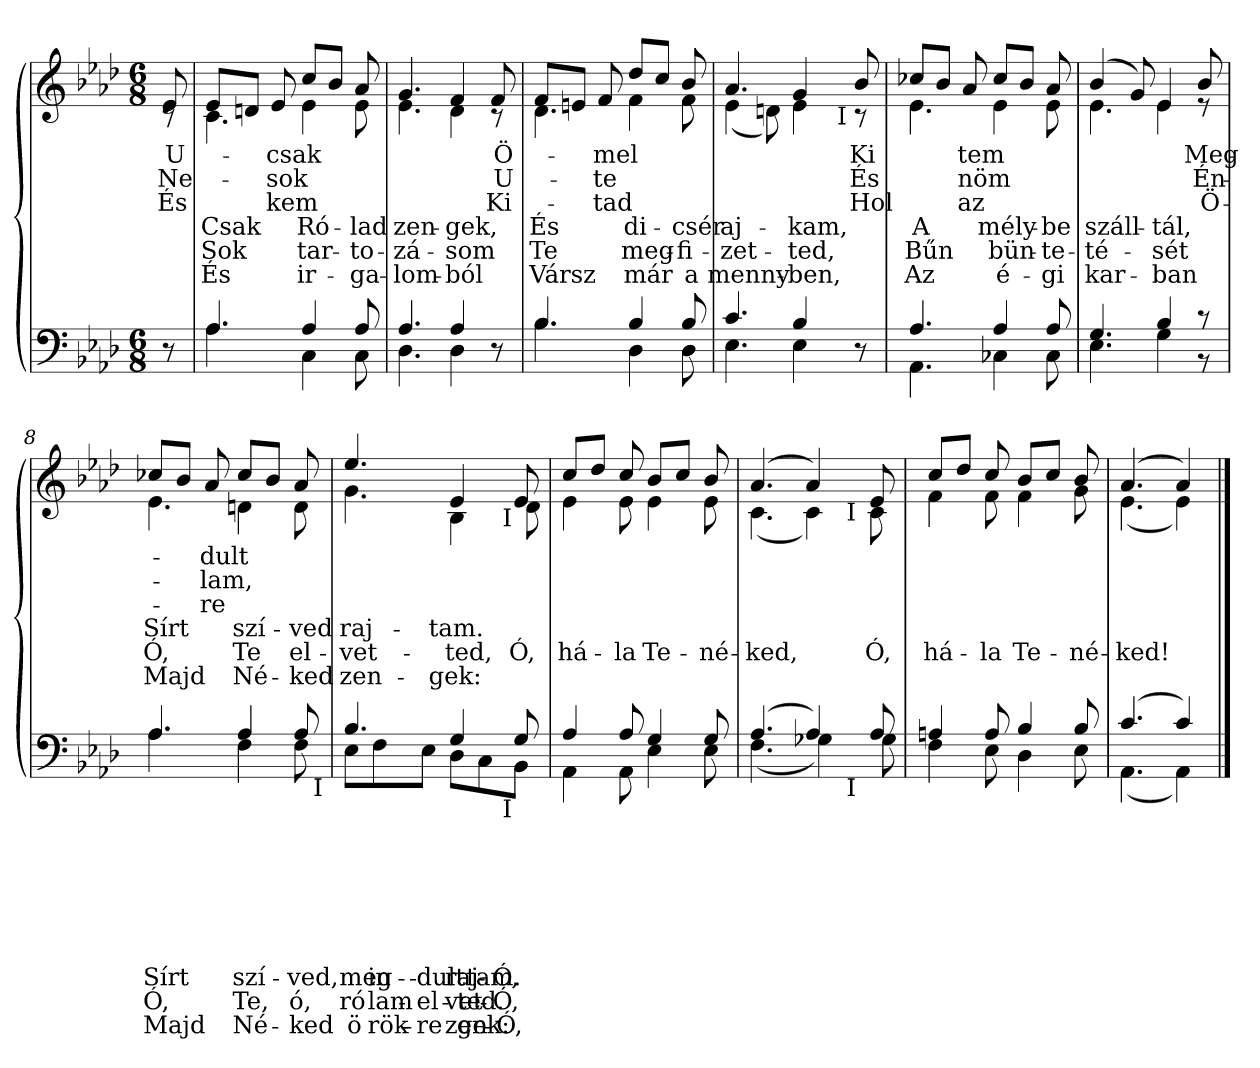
**kern	**text	**text	**text	**text	**text	**text	**text	**text	**text	**kern	**text	**text	**text	**text	**text	**text
*part2	*part2	*part2	*part2	*part2	*part2	*part2	*part2	*part2	*part2	*part1	*part1	*part1	*part1	*part1	*part1	*part1
*staff2	*staff2	*staff2	*staff2	*staff2	*staff2	*staff2	*staff2	*staff2	*staff2	*staff1	*staff1	*staff1	*staff1	*staff1	*staff1	*staff1
*clefF4	*	*	*	*	*	*	*	*	*	*clefG2	*	*	*	*	*	*
*k[b-e-a-d-]	*	*	*	*	*	*	*	*	*	*k[b-e-a-d-]	*	*	*	*	*	*
*A-:	*	*	*	*	*	*	*	*	*	*A-:	*	*	*	*	*	*
*M6/8	*	*	*	*	*	*	*	*	*	*M6/8	*	*	*	*	*	*
=1	=1	=1	=1	=1	=1	=1	=1	=1	=1	=1	=1	=1	=1	=1	=1	=1
!	!	!	!	!	!	!	!	!	!	!LO:TX:a:t=.	!	!	!	!	!	!
!	!	!	!	!	!	!	!	!	!	!LO:TX:a:t== 48	!	!	!	!	!	!
!	!	!	!	!	!	!	!	!	!	!	!LO:LY:a	!LO:LY:a	!LO:LY:a	!	!	!
*	*	*	*	*	*	*	*	*	*	*^	*	*	*	*	*	*
8r	.	.	.	.	.	.	.	.	.	8e-/	8rB	U-	Ne-	És	.	.	.
=2	=2	=2	=2	=2	=2	=2	=2	=2	=2	=2	=2	=2	=2	=2	=2	=2	=2
*^	*	*	*	*	*	*	*	*	*	*	*	*	*	*	*	*	*
!	!	!	!	!	!	!	!	!	!	!	!	!	!LO:LY:a	!LO:LY:a	!LO:LY:a	!	!	!
!	!	!	!	!	!	!	!	!	!	!	!	!	!	!	!	!LO:LY:b	!LO:LY:b	!LO:LY:b
4.A-/	4.A-\	.	.	.	.	.	.	.	.	.	8e-/L	4.c\	.	.	.	Csak	Sok	És
.	.	.	.	.	.	.	.	.	.	.	8dn/J	.	.	.	.	.	.	.
!	!	!	!	!	!	!	!	!	!	!	!	!	!LO:LY:a	!LO:LY:a	!LO:LY:a	!	!	!
.	.	.	.	.	.	.	.	.	.	.	8e-/	.	csak	sok	-kem	.	.	.
!	!	!	!	!	!	!	!	!	!	!	!	!	!LO:LY:a	!LO:LY:a	!LO:LY:a	!	!	!
!	!	!	!	!	!	!	!	!	!	!	!	!	!	!	!	!LO:LY:b	!LO:LY:b	!LO:LY:b
4A-/	4C\	.	.	.	.	.	.	.	.	.	8cc/L	4e-\	.	.	.	Ró-	tar-	ir-
.	.	.	.	.	.	.	.	.	.	.	8b-/J	.	.	.	.	.	.	.
!	!	!	!	!	!	!	!	!	!	!	!	!	!LO:LY:a	!LO:LY:a	!LO:LY:a	!	!	!
!	!	!	!	!	!	!	!	!	!	!	!	!	!	!	!	!LO:LY:b	!LO:LY:b	!LO:LY:b
8A-/	8C\	.	.	.	.	.	.	.	.	.	8a-/	8e-\	.	.	.	-lad	-to-	-ga-
=3	=3	=3	=3	=3	=3	=3	=3	=3	=3	=3	=3	=3	=3	=3	=3	=3	=3	=3
!	!	!	!	!	!	!	!	!	!	!	!	!	!LO:LY:a	!LO:LY:a	!LO:LY:a	!	!	!
!	!	!	!	!	!	!	!	!	!	!	!	!	!	!	!	!LO:LY:b	!LO:LY:b	!LO:LY:b
4.A-/	4.D-\	.	.	.	.	.	.	.	.	.	4.g/	4.e-\	.	.	.	zen-	-zá-	-lom-
!	!	!	!	!	!	!	!	!	!	!	!	!	!LO:LY:a	!LO:LY:a	!LO:LY:a	!	!	!
!	!	!	!	!	!	!	!	!	!	!	!	!	!	!	!	!LO:LY:b	!LO:LY:b	!LO:LY:b
4A-/	4D-\	.	.	.	.	.	.	.	.	.	4f/	4d-\	.	.	.	-gek,	-som	-ból
!	!	!	!	!	!	!	!	!	!	!	!	!	!LO:LY:a	!LO:LY:a	!LO:LY:a	!	!	!
8ryy	8r	.	.	.	.	.	.	.	.	.	8f/	8rB	Ö-	U-	Ki-	.	.	.
=4	=4	=4	=4	=4	=4	=4	=4	=4	=4	=4	=4	=4	=4	=4	=4	=4	=4	=4
!	!	!	!	!	!	!	!	!	!	!	!	!	!LO:LY:a	!LO:LY:a	!LO:LY:a	!	!	!
!	!	!	!	!	!	!	!	!	!	!	!	!	!	!	!	!LO:LY:b	!LO:LY:b	!LO:LY:b
4.B-/	4.B-\	.	.	.	.	.	.	.	.	.	8f/L	4.d-\	.	.	.	És	Te	Vársz
.	.	.	.	.	.	.	.	.	.	.	8en/J	.	.	.	.	.	.	.
!	!	!	!	!	!	!	!	!	!	!	!	!	!LO:LY:a	!LO:LY:a	!LO:LY:a	!	!	!
.	.	.	.	.	.	.	.	.	.	.	8f/	.	-mel	te	-tad	.	.	.
!	!	!	!	!	!	!	!	!	!	!	!	!	!LO:LY:a	!LO:LY:a	!LO:LY:a	!	!	!
!	!	!	!	!	!	!	!	!	!	!	!	!	!	!	!	!LO:LY:b	!LO:LY:b	!LO:LY:b
4B-/	4D-\	.	.	.	.	.	.	.	.	.	8dd-/L	4f\	.	.	.	di-	meg-	már
.	.	.	.	.	.	.	.	.	.	.	8cc/J	.	.	.	.	.	.	.
!	!	!	!	!	!	!	!	!	!	!	!	!	!LO:LY:a	!LO:LY:a	!LO:LY:a	!	!	!
!	!	!	!	!	!	!	!	!	!	!	!	!	!	!	!	!LO:LY:b	!LO:LY:b	!LO:LY:b
8B-/	8D-\	.	.	.	.	.	.	.	.	.	8b-/	8f\	.	.	.	-csér	-fi-	a
*	*	*	*	*	*	*	*	*	*	*	*v	*v	*	*	*	*	*	*
=5	=5	=5	=5	=5	=5	=5	=5	=5	=5	=5	=5	=5	=5	=5	=5	=5	=5
*	*	*	*	*	*	*	*	*	*	*	*^	*	*	*	*	*	*
!	!	!	!	!	!	!	!	!	!	!	!	!	!LO:LY:a	!LO:LY:a	!LO:LY:a	!	!	!
!	!	!	!	!	!	!	!	!	!	!	!	!	!	!	!	!LO:LY:b	!LO:LY:b	!LO:LY:b
*	*	*	*	*	*	*	*	*	*	*	*	*^	*	*	*	*	*	*
4.c/	4.E-\	.	.	.	.	.	.	.	.	.	4.a-/	(<4e-\	2ryy	.	.	.	aj-	-zet-	menny-
.	.	.	.	.	.	.	.	.	.	.	.	8dn\)	.	.	.	.	.	.	.
!	!	!	!	!	!	!	!	!	!	!	!	!	!	!LO:LY:a	!LO:LY:a	!LO:LY:a	!	!	!
!	!	!	!	!	!	!	!	!	!	!	!	!	!	!	!	!	!LO:LY:b	!LO:LY:b	!LO:LY:b
4B-/	4E-\	.	.	.	.	.	.	.	.	.	4g/	4e-\	.	.	.	.	-kam,	-ted,	-ben,
.	.	.	.	.	.	.	.	.	.	.	.	.	16ryy	.	.	.	.	.	.
!	!	!	!	!	!	!	!	!	!	!	!	!	!LO:TX:b:t=I	!	!	!	!	!	!
.	.	.	.	.	.	.	.	.	.	.	.	.	8.ryy	.	.	.	.	.	.
!	!	!	!	!	!	!	!	!	!	!	!	!	!	!LO:LY:a	!LO:LY:a	!LO:LY:a	!	!	!
8ryy	8r	.	.	.	.	.	.	.	.	.	8b-/	8rB	.	Ki	És	Hol	.	.	.
*	*	*	*	*	*	*	*	*	*	*	*v	*v	*v	*	*	*	*	*	*
!!LO:LB:g=z
=6	=6	=6	=6	=6	=6	=6	=6	=6	=6	=6	=6	=6	=6	=6	=6	=6	=6
*	*	*	*	*	*	*	*	*	*	*	*^	*	*	*	*	*	*
*	*	*	*	*	*	*	*	*	*	*	*	*^	*	*	*	*	*	*
!	!	!	!	!	!	!	!	!	!	!	!	!	!	!LO:LY:a	!LO:LY:a	!LO:LY:a	!	!	!
*	*	*	*	*	*	*	*	*	*	*	*	*v	*v	*	*	*	*	*	*
*	*	*	*	*	*	*	*	*	*	*	*	*^	*	*	*	*	*	*
!	!	!	!	!	!	!	!	!	!	!	!	!	!	!	!	!	!LO:LY:b	!LO:LY:b	!LO:LY:b
*	*	*	*	*	*	*	*	*	*	*	*	*v	*v	*	*	*	*	*	*
4.A-/	4.AA-\	.	.	.	.	.	.	.	.	.	8cc-X/L	4.e-\	.	.	.	A	Bűn	Az
.	.	.	.	.	.	.	.	.	.	.	8b-/J	.	.	.	.	.	.	.
!	!	!	!	!	!	!	!	!	!	!	!	!	!LO:LY:a	!LO:LY:a	!LO:LY:a	!	!	!
.	.	.	.	.	.	.	.	.	.	.	8a-/	.	-tem	-nöm	az	.	.	.
!	!	!	!	!	!	!	!	!	!	!	!	!	!LO:LY:a	!LO:LY:a	!LO:LY:a	!	!	!
!	!	!	!	!	!	!	!	!	!	!	!	!	!	!	!	!LO:LY:b	!LO:LY:b	!LO:LY:b
4A-/	4C-X\	.	.	.	.	.	.	.	.	.	8cc-/L	4e-\	.	.	.	mély-	bün-	é-
.	.	.	.	.	.	.	.	.	.	.	8b-/J	.	.	.	.	.	.	.
!	!	!	!	!	!	!	!	!	!	!	!	!	!LO:LY:a	!LO:LY:a	!LO:LY:a	!	!	!
!	!	!	!	!	!	!	!	!	!	!	!	!	!	!	!	!LO:LY:b	!LO:LY:b	!LO:LY:b
8A-/	8C-\	.	.	.	.	.	.	.	.	.	8a-/	8e-\	.	.	.	-be	-te-	-gi
=7	=7	=7	=7	=7	=7	=7	=7	=7	=7	=7	=7	=7	=7	=7	=7	=7	=7	=7
!	!	!	!	!	!	!	!	!	!	!	!	!	!LO:LY:a	!LO:LY:a	!LO:LY:a	!	!	!
!	!	!	!	!	!	!	!	!	!	!	!	!	!	!	!	!LO:LY:b	!LO:LY:b	!LO:LY:b
4.G/	4.E-\	.	.	.	.	.	.	.	.	.	(>4b-/	4.e-\	.	.	.	száll-	-té-	kar-
.	.	.	.	.	.	.	.	.	.	.	8g/)	.	.	.	.	.	.	.
!	!	!	!	!	!	!	!	!	!	!	!	!	!LO:LY:a	!LO:LY:a	!LO:LY:a	!	!	!
!	!	!	!	!	!	!	!	!	!	!	!	!	!	!	!	!LO:LY:b	!LO:LY:b	!LO:LY:b
4B-/	4G\	.	.	.	.	.	.	.	.	.	4e-/	4e-\	.	.	.	-tál,	-sét	-ban
!	!	!	!	!	!	!	!	!	!	!	!	!	!LO:LY:a	!LO:LY:a	!LO:LY:a	!	!	!
8r	8r	.	.	.	.	.	.	.	.	.	8b-/	8re	Meg-	Én-	Ö-	.	.	.
=8	=8	=8	=8	=8	=8	=8	=8	=8	=8	=8	=8	=8	=8	=8	=8	=8	=8	=8
!	!	!	!	!	!	!	!	!LO:LY:b	!LO:LY:b	!LO:LY:b	!	!	!	!	!	!	!	!
!	!	!	!	!	!	!	!	!	!	!	!	!	!LO:LY:a	!LO:LY:a	!LO:LY:a	!	!	!
!	!	!	!	!	!	!	!	!	!	!	!	!	!	!	!	!LO:LY:b	!LO:LY:b	!LO:LY:b
*	*^	*	*	*	*	*	*	*	*	*	*	*	*	*	*	*	*	*
4.A-/	4.A-\	2ryy	.	.	.	.	.	.	Sírt	Ó,	Majd	8cc-X/L	4.e-\	.	.	.	Sírt	Ó,	Majd
.	.	.	.	.	.	.	.	.	.	.	.	8b-/J	.	.	.	.	.	.	.
!	!	!	!	!	!	!	!	!	!	!	!	!	!	!LO:LY:a	!LO:LY:a	!LO:LY:a	!	!	!
.	.	.	.	.	.	.	.	.	.	.	.	8a-/	.	-dult	-lam,	-re	.	.	.
!	!	!	!	!	!	!	!	!	!LO:LY:b	!LO:LY:b	!LO:LY:b	!	!	!	!	!	!	!	!
!	!	!	!	!	!	!	!	!	!	!	!	!	!	!LO:LY:a	!LO:LY:a	!LO:LY:a	!	!	!
!	!	!	!	!	!	!	!	!	!	!	!	!	!	!	!	!	!LO:LY:b	!LO:LY:b	!LO:LY:b
4A-/	4F\	.	.	.	.	.	.	.	szí-	Te,	Né-	8cc-/L	4dn\	.	.	.	szí-	Te	Né-
.	.	8.ryy	.	.	.	.	.	.	.	.	.	8b-/J	.	.	.	.	.	.	.
!	!	!	!	!	!	!	!	!	!LO:LY:b	!LO:LY:b	!LO:LY:b	!	!	!	!	!	!	!	!
!	!	!	!	!	!	!	!	!	!	!	!	!	!	!LO:LY:a	!LO:LY:a	!LO:LY:a	!	!	!
!	!	!	!	!	!	!	!	!	!	!	!	!	!	!	!	!	!LO:LY:b	!LO:LY:b	!LO:LY:b
8A-/	8F\	.	.	.	.	.	.	.	-ved,	ó,	-ked	8a-/	8d\	.	.	.	-ved	el-	-ked
!	!	!LO:TX:b:t=I	!	!	!	!	!	!	!	!	!	!	!	!	!	!	!	!	!
.	.	16ryy	.	.	.	.	.	.	.	.	.	.	.	.	.	.	.	.	.
*	*	*	*	*	*	*	*	*	*	*	*	*v	*v	*	*	*	*	*	*
=9	=9	=9	=9	=9	=9	=9	=9	=9	=9	=9	=9	=9	=9	=9	=9	=9	=9	=9
*	*	*	*	*	*	*	*	*	*	*	*	*^	*	*	*	*	*	*
!	!	!	!	!	!	!	!	!	!LO:LY:b	!LO:LY:b	!LO:LY:b	!	!	!	!	!	!	!	!
*	*	*	*	*	*	*	*	*	*	*	*	*v	*v	*	*	*	*	*	*
*	*	*	*	*	*	*	*	*	*	*	*	*^	*	*	*	*	*	*
!	!	!	!	!	!	!	!	!	!	!	!	!	!	!LO:LY:a	!LO:LY:a	!LO:LY:a	!	!	!
!	!	!	!	!	!	!	!	!	!	!	!	!	!	!	!	!	!LO:LY:b	!LO:LY:b	!LO:LY:b
*	*	*	*	*	*	*	*	*	*	*	*	*	*^	*	*	*	*	*	*
4.B-/	8E-\L	2ryy	.	.	.	.	.	.	meg-	ró-	ö-	4.ee-/	4.g\	2ryy	.	.	.	raj-	-vet-	zen-
!	!	!	!	!	!	!	!	!	!LO:LY:b	!LO:LY:b	!LO:LY:b	!	!	!	!	!	!	!	!	!
.	8F\	.	.	.	.	.	.	.	-in-	-lam	-rök-	.	.	.	.	.	.	.	.	.
!	!	!	!	!	!	!	!	!	!LO:LY:b	!LO:LY:b	!LO:LY:b	!	!	!	!	!	!	!	!	!
.	8E-\J	.	.	.	.	.	.	.	-dult	el-	-re	.	.	.	.	.	.	.	.	.
!	!	!	!	!	!	!	!	!	!LO:LY:b	!LO:LY:b	!LO:LY:b	!	!	!	!	!	!	!	!	!
!	!	!	!	!	!	!	!	!	!	!	!	!	!	!	!LO:LY:a	!LO:LY:a	!LO:LY:a	!	!	!
!	!	!	!	!	!	!	!	!	!	!	!	!	!	!	!	!	!	!LO:LY:b	!LO:LY:b	!LO:LY:b
4G/	8D-\L	.	.	.	.	.	.	.	raj-	-vet-	zen-	4e-/	4B-\	.	.	.	.	-tam.	-ted,	-gek:
!	!	!	!	!	!	!	!	!	!LO:LY:b	!LO:LY:b	!LO:LY:b	!	!	!	!	!	!	!	!	!
.	8C\	16.ryy	.	.	.	.	.	.	-tam.	-ted.	-gek:	.	.	16.ryy	.	.	.	.	.	.
!	!	!	!	!	!	!	!	!	!	!	!	!	!	!LO:TX:b:t=I	!	!	!	!	!	!
!	!	!LO:TX:b:t=I	!	!	!	!	!	!	!	!	!	!	!	!	!	!	!	!	!	!
.	.	8ryy	.	.	.	.	.	.	.	.	.	.	.	8ryy	.	.	.	.	.	.
!	!	!	!	!	!	!	!	!	!LO:LY:b	!LO:LY:b	!LO:LY:b	!	!	!	!	!	!	!	!	!
!	!	!	!	!	!	!	!	!	!	!	!	!	!	!	!	!LO:LY:a	!	!	!	!
!	!	!	!	!	!	!	!	!	!	!	!	!	!	!	!	!	!	!	!LO:LY:b	!
8G/	8BB-\J	.	.	.	.	.	.	.	Ó,	Ó,	Ó,	8e-/	8d-\	.	.	.	.	.	Ó,	.
.	.	32ryy	.	.	.	.	.	.	.	.	.	.	.	32ryy	.	.	.	.	.	.
*	*v	*v	*	*	*	*	*	*	*	*	*	*	*	*	*	*	*	*	*	*
*	*	*	*	*	*	*	*	*	*	*	*	*v	*v	*	*	*	*	*	*
!!LO:LB:g=z
=10	=10	=10	=10	=10	=10	=10	=10	=10	=10	=10	=10	=10	=10	=10	=10	=10	=10	=10
*	*^	*	*	*	*	*	*	*	*	*	*	*^	*	*	*	*	*	*
!	!	!	!	!	!	!	!	!	!	!	!	!	!	!	!	!	!	!	!LO:LY:b	!
*	*v	*v	*	*	*	*	*	*	*	*	*	*	*	*	*	*	*	*	*	*
*	*	*	*	*	*	*	*	*	*	*	*	*v	*v	*	*	*	*	*	*
4A-/	4AA-\	.	.	.	.	.	.	.	.	.	8cc/L	4e-\	.	.	.	.	há-	.
.	.	.	.	.	.	.	.	.	.	.	8dd-/J	.	.	.	.	.	.	.
!	!	!	!	!	!	!	!	!	!	!	!	!	!	!	!	!	!LO:LY:b	!
8A-/	8AA-\	.	.	.	.	.	.	.	.	.	8cc/	8e-\	.	.	.	.	-la	.
!	!	!	!	!	!	!	!	!	!	!	!	!	!	!	!	!	!LO:LY:b	!
4G/	4E-\	.	.	.	.	.	.	.	.	.	8b-/L	4e-\	.	.	.	.	Te-	.
.	.	.	.	.	.	.	.	.	.	.	8cc/J	.	.	.	.	.	.	.
!	!	!	!	!	!	!	!	!	!	!	!	!	!	!	!	!	!LO:LY:b	!
8G/	8E-\	.	.	.	.	.	.	.	.	.	8b-/	8e-\	.	.	.	.	-né-	.
=11	=11	=11	=11	=11	=11	=11	=11	=11	=11	=11	=11	=11	=11	=11	=11	=11	=11	=11
!	!	!	!	!	!	!	!	!	!	!	!	!	!	!	!	!	!LO:LY:b	!
*	*^	*	*	*	*	*	*	*	*	*	*	*^	*	*	*	*	*	*
(>4.A-/	(<4.F\	2ryy	.	.	.	.	.	.	.	.	.	(>4.a-/	(<4.c\	2ryy	.	.	.	.	-ked,	.
4A-/)	4G-X\)	.	.	.	.	.	.	.	.	.	.	4a-/)	4c\)	.	.	.	.	.	.	.
.	.	32ryy	.	.	.	.	.	.	.	.	.	.	.	32ryy	.	.	.	.	.	.
!	!	!	!	!	!	!	!	!	!	!	!	!	!	!LO:TX:b:t=I	!	!	!	!	!	!
!	!	!LO:TX:b:t=I	!	!	!	!	!	!	!	!	!	!	!	!	!	!	!	!	!	!
.	.	8..ryy	.	.	.	.	.	.	.	.	.	.	.	8..ryy	.	.	.	.	.	.
!	!	!	!	!	!	!	!	!	!	!	!	!	!	!	!	!	!	!	!LO:LY:b	!
8A-/	8G-\	.	.	.	.	.	.	.	.	.	.	8e-/	8c\	.	.	.	.	.	Ó,	.
*	*v	*v	*	*	*	*	*	*	*	*	*	*	*	*	*	*	*	*	*	*
*	*	*	*	*	*	*	*	*	*	*	*	*v	*v	*	*	*	*	*	*
=12	=12	=12	=12	=12	=12	=12	=12	=12	=12	=12	=12	=12	=12	=12	=12	=12	=12	=12
*	*^	*	*	*	*	*	*	*	*	*	*	*^	*	*	*	*	*	*
!	!	!	!	!	!	!	!	!	!	!	!	!	!	!	!	!	!	!	!LO:LY:b	!
*	*v	*v	*	*	*	*	*	*	*	*	*	*	*	*	*	*	*	*	*	*
*	*	*	*	*	*	*	*	*	*	*	*	*v	*v	*	*	*	*	*	*
4An/	4F\	.	.	.	.	.	.	.	.	.	8cc/L	4f\	.	.	.	.	há-	.
.	.	.	.	.	.	.	.	.	.	.	8dd-/J	.	.	.	.	.	.	.
!	!	!	!	!	!	!	!	!	!	!	!	!	!	!	!	!	!LO:LY:b	!
8A/	8E-\	.	.	.	.	.	.	.	.	.	8cc/	8f\	.	.	.	.	-la	.
!	!	!	!	!	!	!	!	!	!	!	!	!	!	!	!	!	!LO:LY:b	!
4B-/	4D-\	.	.	.	.	.	.	.	.	.	8b-/L	4f\	.	.	.	.	Te-	.
.	.	.	.	.	.	.	.	.	.	.	8cc/J	.	.	.	.	.	.	.
!	!	!	!	!	!	!	!	!	!	!	!	!	!	!	!	!	!LO:LY:b	!
8B-/	8E-\	.	.	.	.	.	.	.	.	.	8b-/	8g\	.	.	.	.	-né-	.
=13	=13	=13	=13	=13	=13	=13	=13	=13	=13	=13	=13	=13	=13	=13	=13	=13	=13	=13
!	!	!	!	!	!	!	!	!	!	!	!	!	!	!	!	!	!LO:LY:b	!
(>4.c/	(<4.AA-\	.	.	.	.	.	.	.	.	.	(>4.a-/	(<4.e-\	.	.	.	.	-ked!	.
4c/)	4AA-\)	.	.	.	.	.	.	.	.	.	4a-/)	4e-\)	.	.	.	.	.	.
*v	*v	*	*	*	*	*	*	*	*	*	*	*	*	*	*	*	*	*
*	*	*	*	*	*	*	*	*	*	*v	*v	*	*	*	*	*	*
==	==	==	==	==	==	==	==	==	==	==	==	==	==	==	==	==
*-	*-	*-	*-	*-	*-	*-	*-	*-	*-	*-	*-	*-	*-	*-	*-	*-
